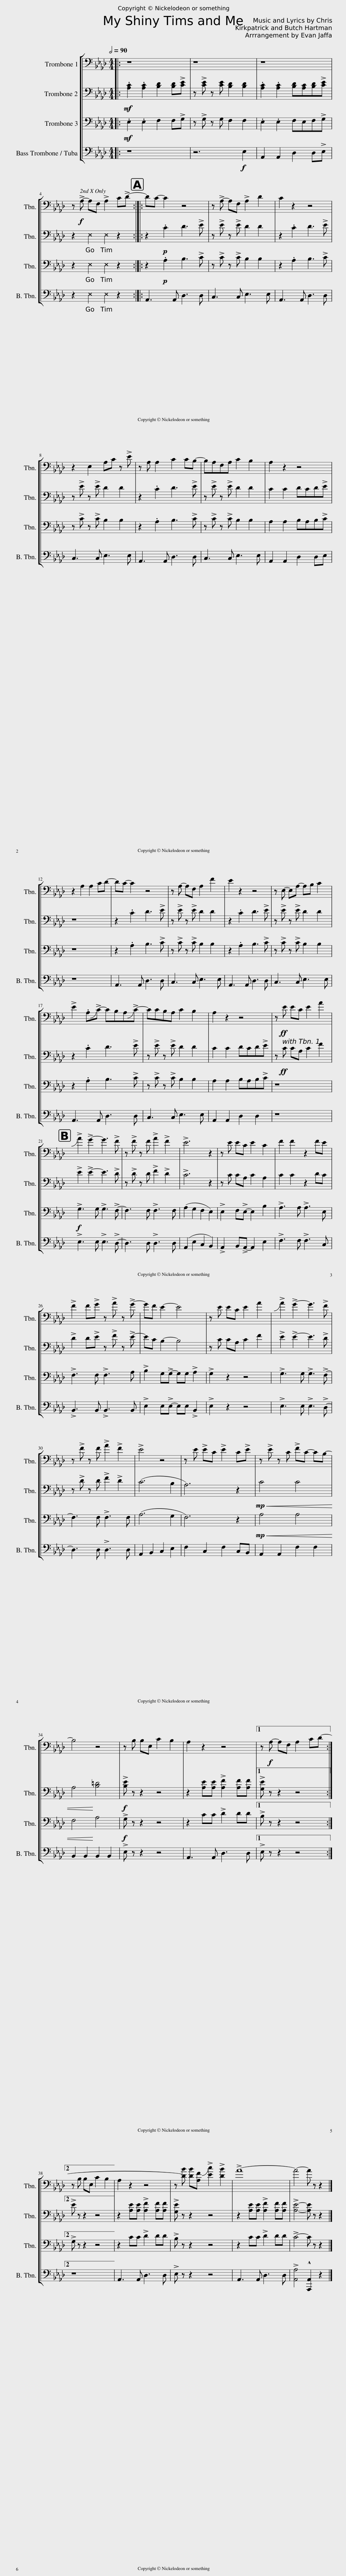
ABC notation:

X:1
%%score [ 1 2 3 4 ]
L:1/8
Q:1/2=90
M:4/4
I:linebreak $
K:Ab
V:1 bass
V:2 bass
V:3 bass
V:4 bass
V:1
|: z8 | z8 | z8 |$ z!f! !>!A,- A,F, !>!A,2 C!>!D- :: DC- C2 z4 | %5
 z !>!A,- A,F, !>!A,2 D2 | C2 z2 z4 |$ z2 E,2 A,C z !>!E | z A, A,2 C2 CB,- | B,A,F,A, C2 B,2 | %10
 A,2 z2 z4 |$ z2 A,2 A,2 CD- | DC- C2 z4 | z A,- A,F, A,2 F2 | E2 z2 z4 | %15
 z E,- E,A,- A,B, C2 |$ !>!E2 .A,!>!!slide!C- CB,A,!>!!slide!C- | CCB,A, C2 B,2 | A,2 z2 z4 | z!ff! E EC E2 A2 |$ %20
 !>!!slide!A2 !>!G2- G3 !>!F | z !>!F z F !>!A2 !>!F2 | !>!E6 z2 | z E EC E2 C2 | F2 F2 z2 FE |$ %25
 !>!F2 F!>!G z !>!A z !>!G- | GF E2- E4 | z E EC E2 A2 | !>!!slide!A2 !>!G2- G3 !>!F |$ z !>!F z F !>!A2 !>!F2 | %30
 !>!E4 z4 | z E !>!EC !>!E2 C!>!E | z !>!E z C !>!FC- CB,- |$ B,4 z4 | z B, B,E, C2 B,2 | %35
 A,2 z2 z4 |1 z!f! A,- A,F, A,2 CD- :|2$ z B, B,E, C2 B,2 || A,2 z2 z4 | z [DB] [DB][A,F] !>!!slide![Ec]2 !>![DB]2 | %40
 !>!A8- | A4- A z z2 |] %42
V:2
|:!mf! .[A,C]2 .[A,C]2 [B,D]2 [B,D]!>![CE] | z !>![CE] z [CE] [B,D]2 [B,D]2 | .[A,C]2 .[A,C]2 [B,D][A,C][B,D]!>![CE] |$ z2 E,2 E,2 z2 :: z2!p! .C2 D3 !>!E | %5
 z !>!E z !>!E D2 D2 | z2 .C2 D3 !>!E |$ z !>!E z !>!E D2 D2 | z2 .C2 D3 !>!E | z !>!E z !>!E D2 D2 | %10
 C2 C2 DCD!>!E |$ z8 | z2 .C2 D3 !>!E | z !>!E z !>!E D2 D2 | z2 .C2 D3 !>!E | %15
 z !>!E z !>!E D2 D2 |$ z2 .C2 D3 !>!E | z !>!E z !>!E D2 D2 | C2 C2 DCD!>!E | z!ff! C CA, C2 F2 |$ %20
 !>!E2 !>!E2- E3 !>!D | z !>!D z D !>!F2 !>!D2 | !>!C6 z2 | z C CA, C2 A,2 | C2 C2 z2 DC |$ %25
 !>!D2 D!>!E z !>!F z !>!E- | EC B,2- B,4 | z C CA, C2 F2 | !>!E2 !>!E2- E3 !>!D |$ z !>!D z D !>!F2 !>!D2 | %30
 (C6 B,2 | A,6) z2 |!mp!!<(! C4 C4 |$ A,4!<)! [B,=D]4 |!f! !>![B,E] z z2 z4 | %35
 z2 [A,E][A,E] !>![A,F]2 [A,F][A,F] |1 !>![G,E] z z2 z4 :|2$ !>!E z z2 z4 || z2 [A,E][A,E] !>![A,F]2 [A,F][A,F] | !>![G,E] z z2 z4 | %40
 z2 [A,E][A,E] !>![A,F]2 [A,F][A,F] | !>![A,E]4- [A,E] z z2 |] %42
V:3
|:!mf! .E,2 .E,2 F,2 F,!>!G, | z !>!G, z G, F,2 F,2 | .E,2 .E,2 F,E,F,!>!G, |$ z2 E,2 E,2 z2 :: z2!p! .A,2 B,3 !>!C | %5
 z !>!C z !>!C B,2 B,2 | z2 .A,2 B,3 !>!C |$ z !>!C z !>!C B,2 B,2 | z2 .A,2 B,3 !>!C | z !>!C z !>!C B,2 B,2 | %10
 A,2 A,2 B,A,B,!>!C |$ z8 | z2 .A,2 B,3 !>!C | z !>!C z !>!C B,2 B,2 | z2 .A,2 B,3 !>!C | %15
 z !>!C z !>!C B,2 B,2 |$ z2 .A,2 B,3 !>!C | z !>!C z !>!C B,2 B,2 | A,2 A,2 B,A,B,!>!C | z8 |$ %20
!f! !>!G,3 G, !>!G,3 !>!F,- | F,3 F, !>!F,3 F, | (A,2 G,2 F,2 E,2) | !>!E,2 F,!>!E,- E,2 B,2 | !>!A,3 A, !>!A,3 E, |$ %25
 !>!F,3 F, !>!F,3 A, | !>!B,2 G,!>!G,- G,G, !>!A,2 | !>!G,2 z2 z4 | !>!G,3 G, !>!G,3 !>!F,- |$ F,3 F, !>!F,3 F, | %30
 (A,6 G,2 | F,6) z2 |!mp!!<(! A,4 A,4 |$ F,4!<)! A,4 |!f! !>!G, z z2 z4 | %35
 z2 CC !>!D2 DD |1 !>!B, z z2 z4 :|2$ !>!G, z z2 z4 || z2 CC !>!D2 DD | !>!B, z z2 z4 | %40
 z2 CC !>!D2 DD | !>!C4- C z z2 |] %42
V:4
|: z8 | z6!f! E,2 | A,,2 A,,2 D,2 D,!>!E, |$ z2 E,2 E,2 z2 :: A,,3 A,, D,3 D, | %5
 C,3 C, E,3 E, | A,,3 A,, D,3 D, |$ C,3 C, E,3 E, | A,,3 A,, D,3 D, | C,3 C, E,3 E, | %10
 A,,2 A,,2 D,2 D,E, |$ z8 | A,,3 A,, D,3 D, | C,3 C, E,3 E, | A,,3 A,, D,3 D, | %15
 C,3 C, E,3 E, |$ A,,3 A,, D,3 D, | C,3 C, E,3 E, | A,,2 A,,2 D,2 D,2 | z8 |$ %20
 !>!E,3 E, !>!E,3 !>!D,- | D,3 D, !>!D,3 D, | (A,,2 E,2 C,2 B,,2) | !>!A,,2 B,,!>!A,,- A,,2 E,2 | !>!F,3 F, !>!F,3 C, |$ %25
 !>!B,,3 B,, !>!B,,3 B,, | !>!E,2 E,!>!E,- E,E, !>!B,,2 | !>!E,2 z2 z4 | !>!E,3 E, !>!E,3 !>!D,- |$ D,3 D, !>!D,3 D, | %30
 A,,2 B,,2 C,2 E,2 | F,2 C,2 F,2 C,B,, | A,,2 A,,2 F,2 F,2 |$ B,,2 B,,2 B,,2 B,,2 | !>!E, z z2 z4 | %35
 A,,3 A,, D,3 D, |1 !>!E, z z2 z4 :|2$ z8 || A,,3 A,, D,3 D, | !>!E, z z2 z4 | %40
 A,,3 A,, D,3 D, | !>![A,,A,]4 !^![A,,,A,,]2 z2 |] %42
